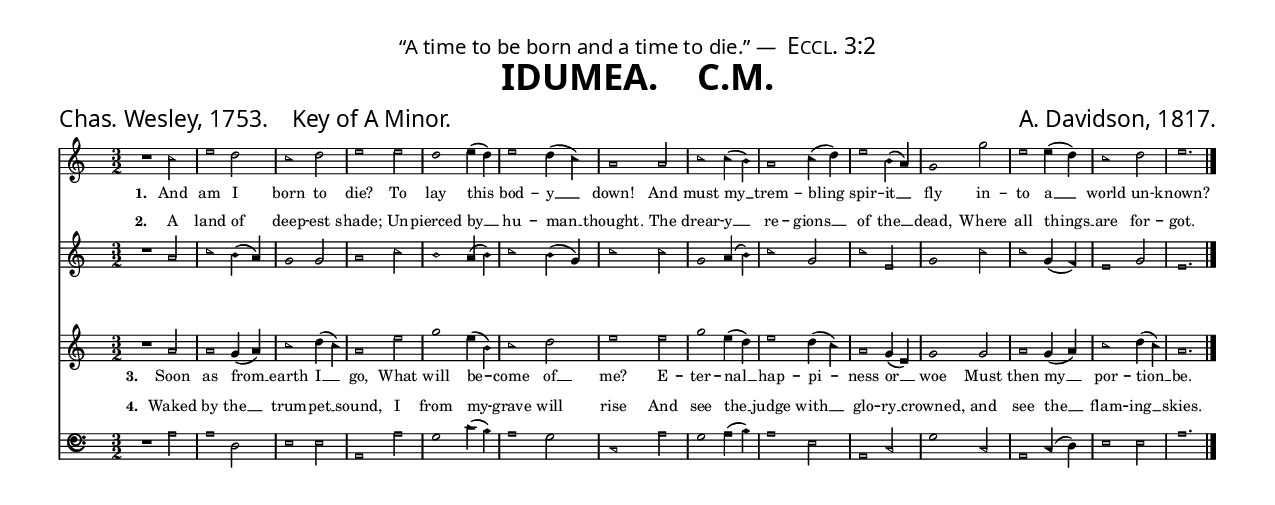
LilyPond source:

% The Sacred Harp book uses an older British/French bass clef.
% Source: https://lilypond.miraheze.org/wiki/Alten_Bassschl%C3%BCssel_erstellen
alt-clef =
#(ly:make-stencil
  '(path 0.001
     (moveto   -0.10  -0.35
       curveto  -0.10  -1.11   0.48  -1.80   1.25  -1.80
       curveto   1.75  -1.80   2.20  -1.60   2.50  -1.05
       curveto   2.55  -0.95   2.50  -0.90   2.43  -0.95
       curveto   2.20  -1.17   1.90  -1.48   1.45  -1.48
       curveto   0.70  -1.48   0.15  -0.85   0.15  -0.15
       curveto   0.15   0.45   0.62   0.83   1.05   0.83
       curveto   1.55   0.83   1.90   0.50   1.90   0.05
       curveto   1.90  -0.35   1.55  -0.71   1.20  -0.71
       curveto   0.80  -0.71   0.60  -0.40   0.63  -0.17
       curveto   0.75  -0.30   0.90  -0.31   1.00  -0.31
       curveto   1.20  -0.31   1.38  -0.10   1.38   0.15
       curveto   1.38   0.35   1.20   0.55   0.95   0.55
       curveto   0.60   0.52   0.39   0.25   0.39  -0.05
       curveto   0.39  -0.52   0.62  -0.89   1.20  -0.89
       curveto   1.65  -0.89   2.07  -0.50   2.07   0.10
       curveto   2.07   0.66   1.56   1.01   1.05   1.01
       curveto   0.28   1.01  -0.10   0.35  -0.10  -0.35
       moveto    2.42   0.20
       curveto   2.54   0.20   2.64   0.30   2.64   0.42
       curveto   2.64   0.54   2.54   0.64   2.42   0.64
       curveto   2.30   0.64   2.20   0.54   2.20   0.42
       curveto   2.20   0.30   2.30   0.20   2.42   0.20
       moveto    2.42  -0.20
       curveto   2.54  -0.20   2.64  -0.30   2.64  -0.42
       curveto   2.64  -0.54   2.54  -0.64   2.42  -0.64
       curveto   2.30  -0.64   2.20  -0.54   2.20  -0.42
       curveto   2.20  -0.30   2.30  -0.20   2.42  -0.20
       closepath)
     round round #t)
  (cons -0.1 2.65)
  (cons -1.3 1))

\header {
  title = \markup { \sans "IDUMEA.    C.M." }
  dedication = \markup { \small "“A time to be born and a time to die.” — " \smallCaps "Eccl. 3:2" }
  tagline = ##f
  composer = "A. Davidson, 1817."
  poet = "Chas. Wesley, 1753.    Key of A Minor."
}

#(set! paper-alist (cons '("trade" . (cons (* 8.5 in) (* 5.5 in))) paper-alist))
\paper  {
  #(define fonts
    (make-pango-font-tree "Gentium Book Plus"
                          "Gotu"
                          "Ubuntu Mono"
                          (/ staff-height pt 20)))
  #(set-paper-size "trade")
  top-margin = 1.5\in
  indent = 0.0
}

\layout {
  #(layout-set-staff-size 12.2)
  \context {
    \Score
    \override Clef.stencil =
    #(lambda (grob)
       (let* ((sz (ly:grob-property grob 'font-size 0))
              (mlt (magstep sz))
              (glyph (ly:grob-property grob 'glyph-name)))
         (cond
          ((equal? glyph "clefs.F")
           (ly:stencil-scale alt-clef (* .63 mlt) (* .63 mlt)))
          ((equal? glyph "clefs.F_change")
           (ly:stencil-scale alt-clef (* .8 mlt) (* .8 mlt)))
          (else (ly:clef::print grob)))))
  }
}

% Global settings
global = {
  \key c \major
  \time 3/2
  \sacredHarpHeads
}

% Music
sopranonotes = \relative c'' {
  r1 c2 e1 d2 c1 d2 e1 e2 d1 e4( d) e1 d4( c) a1 % \bar ".|:" % Simplifying...
  a2 c1  c4(b) a1 c4( d) e1 b4( a) g1 g'2 e1 e4( d)  c1 d2 e1. \bar "|."
} 


altonotes = \relative c'' {
  r1 a2 c1 b4( a) g1 g2 a1 c2 b1 a4( b) c1 b4( g) c1 
  c2 g1 a4( b) c1 g2 c1 e,2 g1 c2 c1 g4( f) e1 g2 e1.
}

tenornotes = \relative c'' {
  r1 a2 a1 g4( a) c1 d4( c) a1 e'2 g1 e4( b) c1 d2 e1 
  e2 g1 e4( d) e1 d4( c) a1 g4( e) g1 g2 a1 g4( a) c1 d4( c) a1.
} 

bassnotes = {
  \clef bass
  r1 a2 a1 d2 e1 e2 a,1 a2 g1 c'4( b) a1 g2 c1
  a2 g1 a4( b) a1 e2 a,1 c2 g1 c2 a,1 c4(d) e1 e2 a1.
}


% Lyrics
lyricsone = {
  \lyricmode {
    \set stanza = "1." And am I born to die? To lay this bod -- y __ down!
    And must my __ trem -- bling spir -- it __ fly  in -- to a  __ world un -- known?
  }
}
lyricstwo = {
  \lyricmode {
    \set stanza = "2." A land of deep -- est shade; Un -- pierced by __ hu -- man __ thought.
    The drear -- y __ re -- gions __ of the __ dead, Where all things __ are for -- got.
    
  }
}
lyricsthree = {
  \lyricmode {
    \set stanza = "3." Soon as from __ earth I __ go, What will be -- come of __ me?
    E -- ter -- nal  __ hap -- pi -- ness or __ woe Must then my __ por -- tion __ be.
    
  }
} 
lyricsfour = {
  \lyricmode {
    \set stanza = "4." Waked by the __ trum -- pet __ sound, I from my -- grave will rise
    And see the __ judge with __ glo -- ry __ crowned, and see the __ flam -- ing __ skies.
  }
}

% Put it all together
\score {
  <<
    \new Staff <<
      \new Voice = "soprano" <<
        \global
        \sopranonotes 
      >>
      \new Lyrics \lyricsto "soprano" \lyricsone
    >>
    
    \new Staff = "altostaff" <<
      \new Voice = "alto" <<
        \global
        \altonotes
      >>
      \new Lyrics \with { alignAboveContext = "altostaff" } \lyricsto "alto" \lyricstwo
    >>
    
    \new Staff <<
      \new Voice = "tenor" <<
        \global
        \tenornotes
      >>
      \new Lyrics \lyricsto "tenor" \lyricsthree
    >>
    
    \new Staff = "bassstaff" <<
      \new Voice = "bass" <<
        \global
        \bassnotes
      >>
      \new Lyrics \with { alignAboveContext = "bassstaff" }  \lyricsto "bass" \lyricsfour
    >>
  >>
}